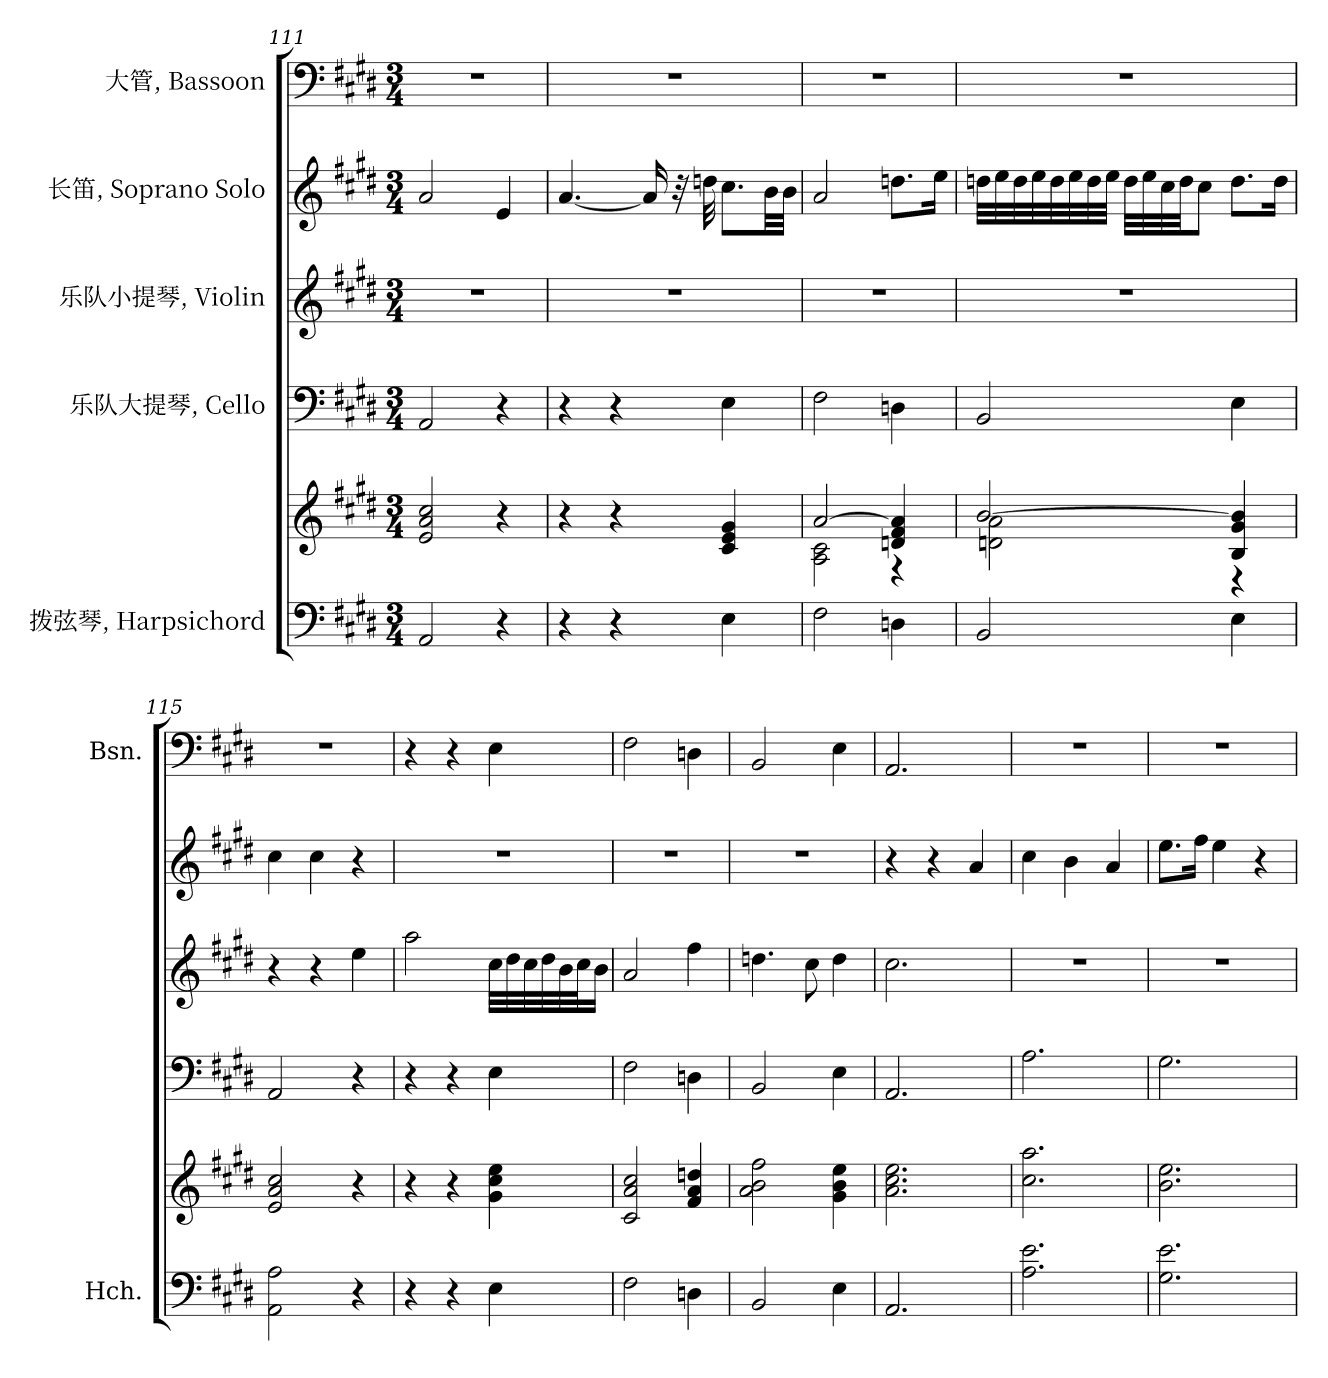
**kern	**kern	**kern	**kern	**kern	**kern
*part5	*part5	*part4	*part3	*part2	*part1
*staff6	*staff5	*staff4	*staff3	*staff2	*staff1
*I"拨弦琴, Harpsichord	*	*I"乐队大提琴, Cello	*I"乐队小提琴, Violin	*I"长笛, Soprano Solo	*I"大管, Bassoon
*I'Hch.	*	*	*	*	*I'Bsn.
*clefF4	*clefG2	*clefF4	*clefG2	*clefG2	*clefF4
*k[f#c#g#d#]	*k[f#c#g#d#]	*k[f#c#g#d#]	*k[f#c#g#d#]	*k[f#c#g#d#]	*k[f#c#g#d#]
*M3/4	*M3/4	*M3/4	*M3/4	*M3/4	*M3/4
=111	=111	=111	=111	=111	=111
2AA/	2e/ 2a/ 2cc#/	2AA/	2.r	2a/	2.r
4r	4r	4r	.	4e/	.
=112	=112	=112	=112	=112	=112
4r	4r	4r	2.r	[4.a/	2.r
4r	4r	4r	.	.	.
.	.	.	.	16a/]	.
.	.	.	.	32r	.
.	.	.	.	32ddn\	.
4E\	4c#/ 4e/ 4g#/	4E\	.	8.cc#\L	.
.	.	.	.	32b\LL	.
.	.	.	.	32b\JJJ	.
!!LO:LB:g=z
=113	=113	=113	=113	=113	=113
*	*^	*	*	*	*
2F#\	[2a/	2A\ 2c#\	2F#\	2.r	2a/	2.r
4Dn\	4dn/ 4f#/ 4a/]	4r	4Dn\	.	8.ddn\L	.
.	.	.	.	.	16ee\Jk	.
=114	=114	=114	=114	=114	=114	=114
2BB/	[2b/	2dn\ 2a\	2BB/	2.r	32ddn\LLL	2.r
.	.	.	.	.	32ee\	.
.	.	.	.	.	32dd\	.
.	.	.	.	.	32ee\	.
.	.	.	.	.	32dd\	.
.	.	.	.	.	32ee\	.
.	.	.	.	.	32dd\	.
.	.	.	.	.	32ee\JJJ	.
.	.	.	.	.	32dd\LLL	.
.	.	.	.	.	32ee\	.
.	.	.	.	.	32cc#\	.
.	.	.	.	.	32dd\JJ	.
.	.	.	.	.	8cc#\J	.
4E\	4B/ 4g#/ 4b/]	4r	4E\	.	8.dd\L	.
.	.	.	.	.	16dd\Jk	.
*	*v	*v	*	*	*	*
=115	=115	=115	=115	=115	=115
2AA\ 2A\	2e/ 2a/ 2cc#/	2AA/	4r	4cc#\	2.r
.	.	.	4r	4cc#\	.
4r	4r	4r	4ee\	4r	.
=116	=116	=116	=116	=116	=116
4r	4r	4r	2aa\	2.r	4r
4r	4r	4r	.	.	4r
4E\	4g#\ 4cc#\ 4ee\	4E\	32cc#\LLL	.	4E\
.	.	.	32dd#\	.	.
.	.	.	32cc#\	.	.
.	.	.	32dd#\	.	.
.	.	.	32b\	.	.
.	.	.	32cc#\J	.	.
.	.	.	16b\JJ	.	.
=117	=117	=117	=117	=117	=117
2F#\	2c#/ 2a/ 2cc#/	2F#\	2a/	2.r	2F#\
4Dn\	4f#/ 4a/ 4ddn/	4Dn\	4ff#\	.	4Dn\
!!LO:PB:g=z
=118	=118	=118	=118	=118	=118
2BB/	2a\ 2b\ 2ff#\	2BB/	4.ddn\	2.r	2BB/
.	.	.	8cc#\	.	.
4E\	4g#\ 4b\ 4ee\	4E\	4dd\	.	4E\
=119	=119	=119	=119	=119	=119
2.AA/	2.a\ 2.cc#\ 2.ee\	2.AA/	2.cc#\	4r	2.AA/
.	.	.	.	4r	.
.	.	.	.	4a/	.
=120	=120	=120	=120	=120	=120
2.A\ 2.e\	2.cc#\ 2.aa\	2.A\	2.r	4cc#\	2.r
.	.	.	.	4b\	.
.	.	.	.	4a/	.
=121	=121	=121	=121	=121	=121
2.G#\ 2.e\	2.b\ 2.ee\	2.G#\	2.r	8.ee\L	2.r
.	.	.	.	16ff#\Jk	.
.	.	.	.	4ee\	.
.	.	.	.	4r	.
=	=	=	=	=	=
*-	*-	*-	*-	*-	*-
